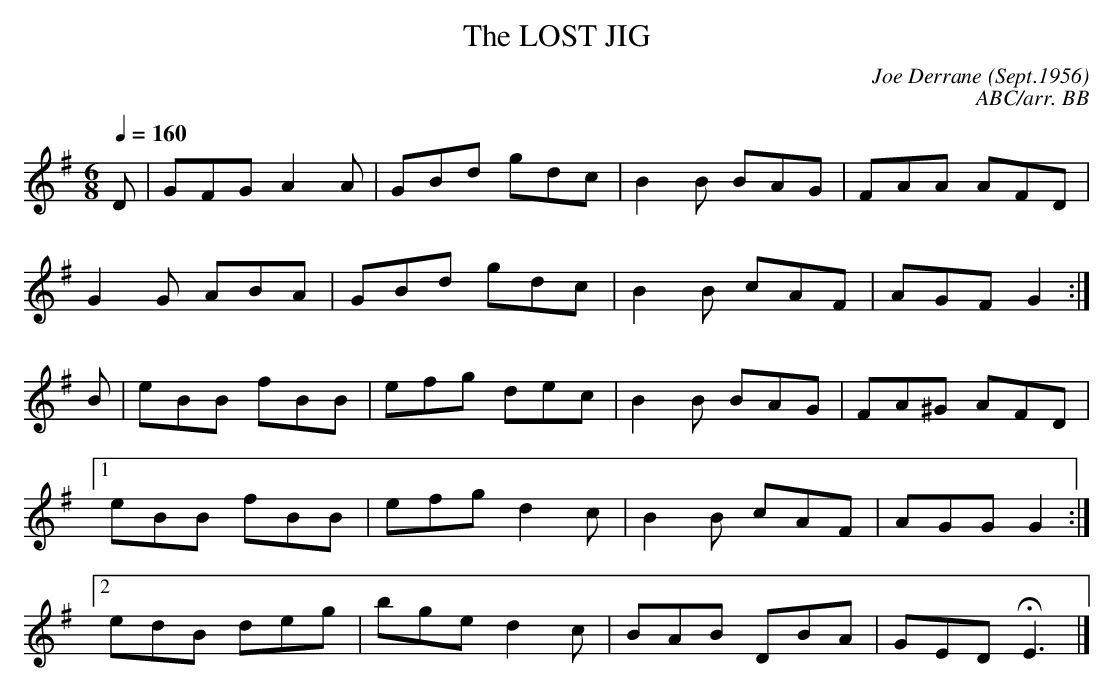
X:1
T:LOST JIG, The
C:Joe Derrane (Sept.1956)
C:ABC/arr. BB
Q:1/4=160
M:6/8
K:G
D|GFG A2A|GBd gdc|B2B BAG|FAA AFD|
G2G ABA|GBd gdc|B2B cAF|AGF G2:|
B|eBB fBB|efg dec|B2B BAG|FA^G AFD|
[1 eBB fBB|efg d2c|B2B cAF|AGG G2 :|
[2 edB deg|bge d2c|BAB DBA|GED HE3|]
